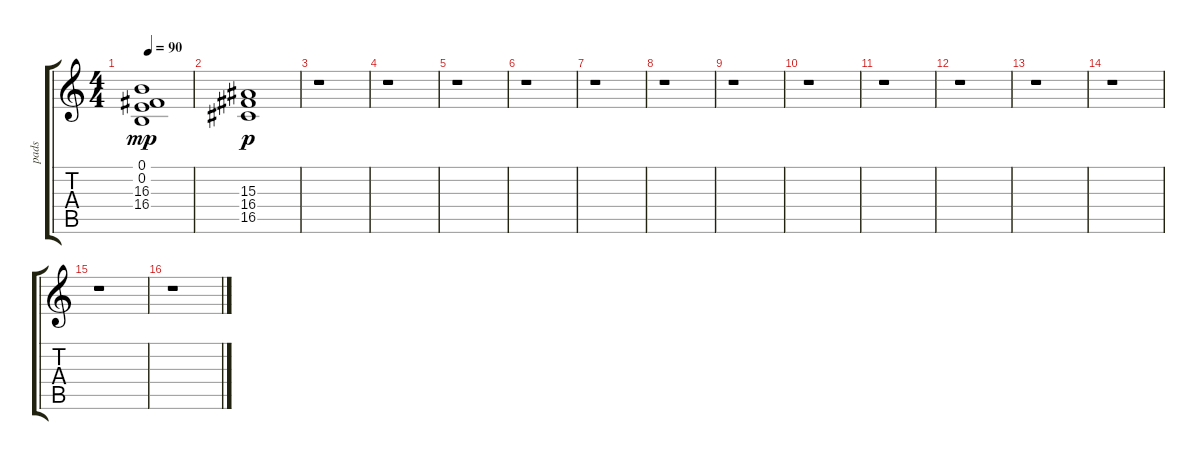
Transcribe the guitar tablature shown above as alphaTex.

\track ("pads" "pads") {instrument synthstrings1}
\staff {score tabs}
\tuning (E4 B3 G3 D3 A2 E2) {hide}
\ts (4 4)
\tempo 90
\clef g2
\ks c
(0.1 0.2 16.3 16.4).1{dy mp} |
(15.3 16.4 16.5).1{dy p} |
r.1 |
r.1 |
r.1 |
r.1 |
r.1 |
r.1 |
r.1 |
r.1 |
r.1 |
r.1 |
r.1 |
r.1 |
r.1 |
r.1
